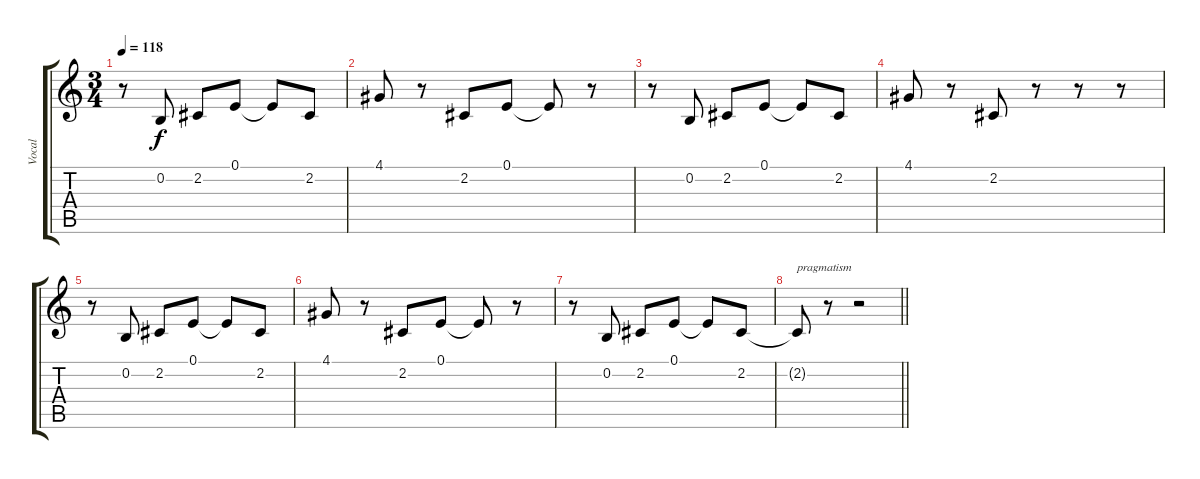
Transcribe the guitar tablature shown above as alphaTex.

\track ("Vocal" "Vocal") {instrument acousticgrandpiano}
\staff {score tabs}
\tuning (E4 B3 G3 D3 A2 E2) {hide}
\ts (3 4)
\tempo 118
\clef g2
\ks c
r.8{dy f} 0.2.8 2.2.8 0.1.8 0.1{t}.8 2.2.8 |
4.1.8 r.8 2.2.8 0.1.8 0.1{t}.8 r.8 |
r.8 0.2.8 2.2.8 0.1.8 0.1{t}.8 2.2.8 |
4.1.8 r.8 2.2.8 r.8 r.8 r.8 |
r.8 0.2.8 2.2.8 0.1.8 0.1{t}.8 2.2.8 |
4.1.8 r.8 2.2.8 0.1.8 0.1{t}.8 r.8 |
r.8 0.2.8 2.2.8 0.1.8 0.1{t}.8 2.2.8 |
\barLineRight lightlight
2.2{t}.8{txt "pragmatism"} r.8 r.2
